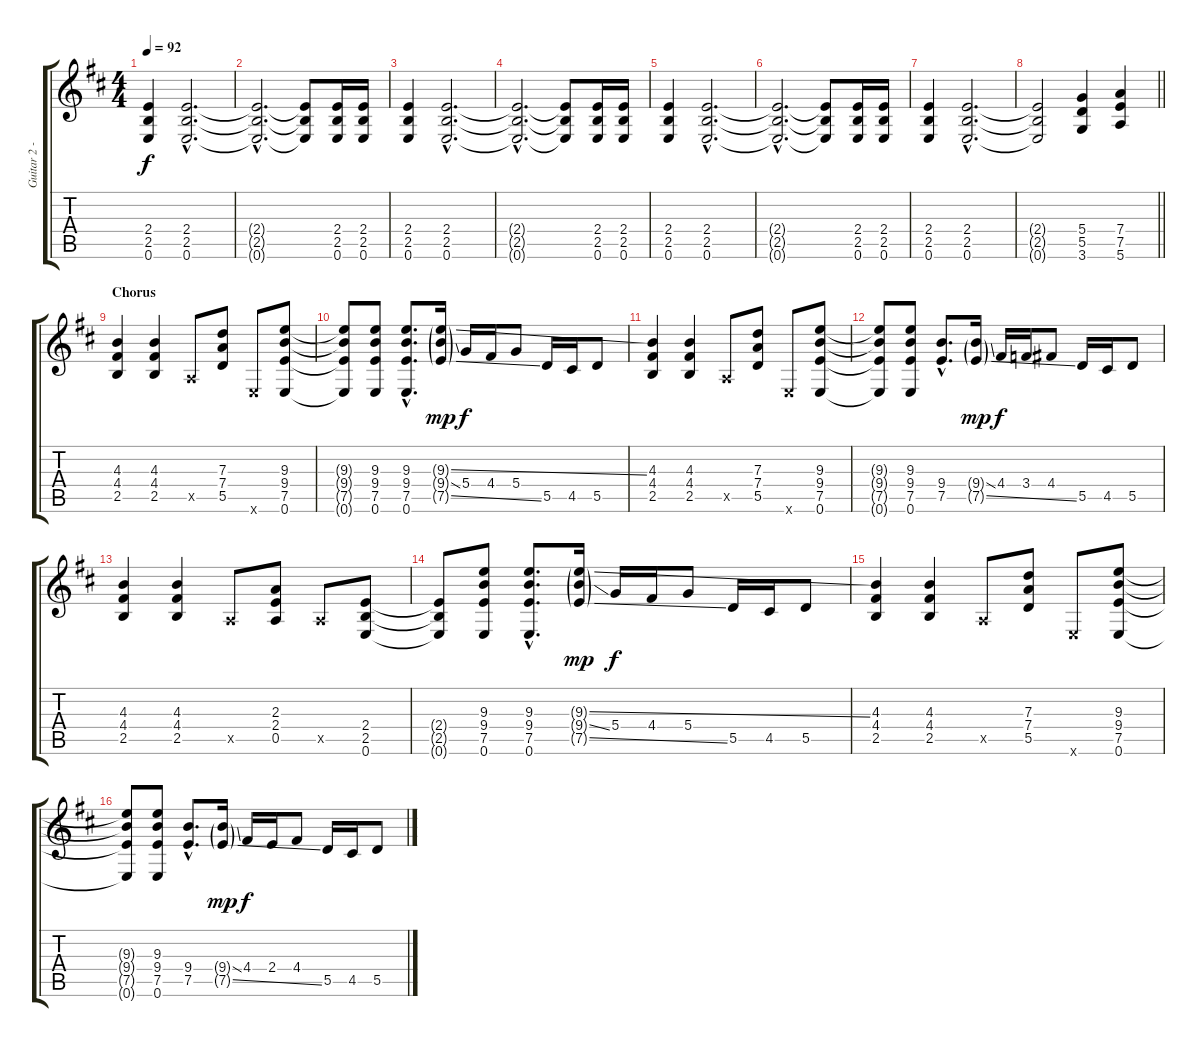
\track ("Guitar 2 - Chris Caffery" "Guitar 2 -") {instrument distortionguitar}
\staff {score tabs}
\tuning (E4 B3 G3 D3 A2 E2) {hide}
\ts (4 4)
\tempo 92
\clef g2
\ks d
(2.4 2.5 0.6).4{dy f} (2.4{hac} 2.5{hac} 0.6{hac}).2{d} |
(2.4{hac t} 2.5{hac t} 0.6{hac t}).2{d} (2.4{t} 2.5{t} 0.6{t}).8 (2.4 2.5 0.6).16 (2.4 2.5 0.6).16 |
(2.4 2.5 0.6).4 (2.4{hac} 2.5{hac} 0.6{hac}).2{d} |
(2.4{hac t} 2.5{hac t} 0.6{hac t}).2{d} (2.4{t} 2.5{t} 0.6{t}).8 (2.4 2.5 0.6).16 (2.4 2.5 0.6).16 |
(2.4 2.5 0.6).4 (2.4{hac} 2.5{hac} 0.6{hac}).2{d} |
(2.4{hac t} 2.5{hac t} 0.6{hac t}).2{d} (2.4{t} 2.5{t} 0.6{t}).8 (2.4 2.5 0.6).16 (2.4 2.5 0.6).16 |
(2.4 2.5 0.6).4 (2.4{hac} 2.5{hac} 0.6{hac}).2{d} |
\barLineRight lightlight
(2.4{t} 2.5{t} 0.6{t}).2 (5.4 5.5 3.6).4 (7.4 7.5 5.6).4 |
\section ("" "Chorus")
(4.3 4.4 2.5).4 (4.3 4.4 2.5).4 0.5{x}.8 (7.3 7.4 5.5).8 0.6{x}.8 (9.3 9.4 7.5 0.6).8 |
(9.3{t} 9.4{t} 7.5{t} 0.6{t}).8 (9.3 9.4 7.5 0.6).8 (9.3{hac} 9.4{hac} 7.5{hac} 0.6{hac}).8{d} (9.3{ss g} 9.4{ss g} 7.5{ss g}).16{dy mp} 5.4.16{dy f} 4.4.16 5.4.8 5.5.16 4.5.16 5.5.8 |
(4.3 4.4 2.5).4 (4.3 4.4 2.5).4 0.5{x}.8 (7.3 7.4 5.5).8 0.6{x}.8 (9.3 9.4 7.5 0.6).8 |
(9.3{t} 9.4{t} 7.5{t} 0.6{t}).8 (9.3 9.4 7.5 0.6).8 (9.4{hac} 7.5{hac}).8{d} (9.4{ss g} 7.5{ss g}).16{dy mp} 4.4.16{dy f} 3.4.16 4.4.8 5.5.16 4.5.16 5.5.8 |
(4.3 4.4 2.5).4 (4.3 4.4 2.5).4 0.5{x}.8 (2.3 2.4 0.5).8 0.5{x}.8 (2.4 2.5 0.6).8 |
(2.4{t} 2.5{t} 0.6{t}).8 (9.3 9.4 7.5 0.6).8 (9.3{hac} 9.4{hac} 7.5{hac} 0.6{hac}).8{d} (9.3{ss g} 9.4{ss g} 7.5{ss g}).16{dy mp} 5.4.16{dy f} 4.4.16 5.4.8 5.5.16 4.5.16 5.5.8 |
(4.3 4.4 2.5).4 (4.3 4.4 2.5).4 0.5{x}.8 (7.3 7.4 5.5).8 0.6{x}.8 (9.3 9.4 7.5 0.6).8 |
(9.3{t} 9.4{t} 7.5{t} 0.6{t}).8 (9.3 9.4 7.5 0.6).8 (9.4{hac} 7.5{hac}).8{d} (9.4{ss g} 7.5{ss g}).16{dy mp} 4.4.16{dy f} 2.4.16 4.4.8 5.5.16 4.5.16 5.5.8
